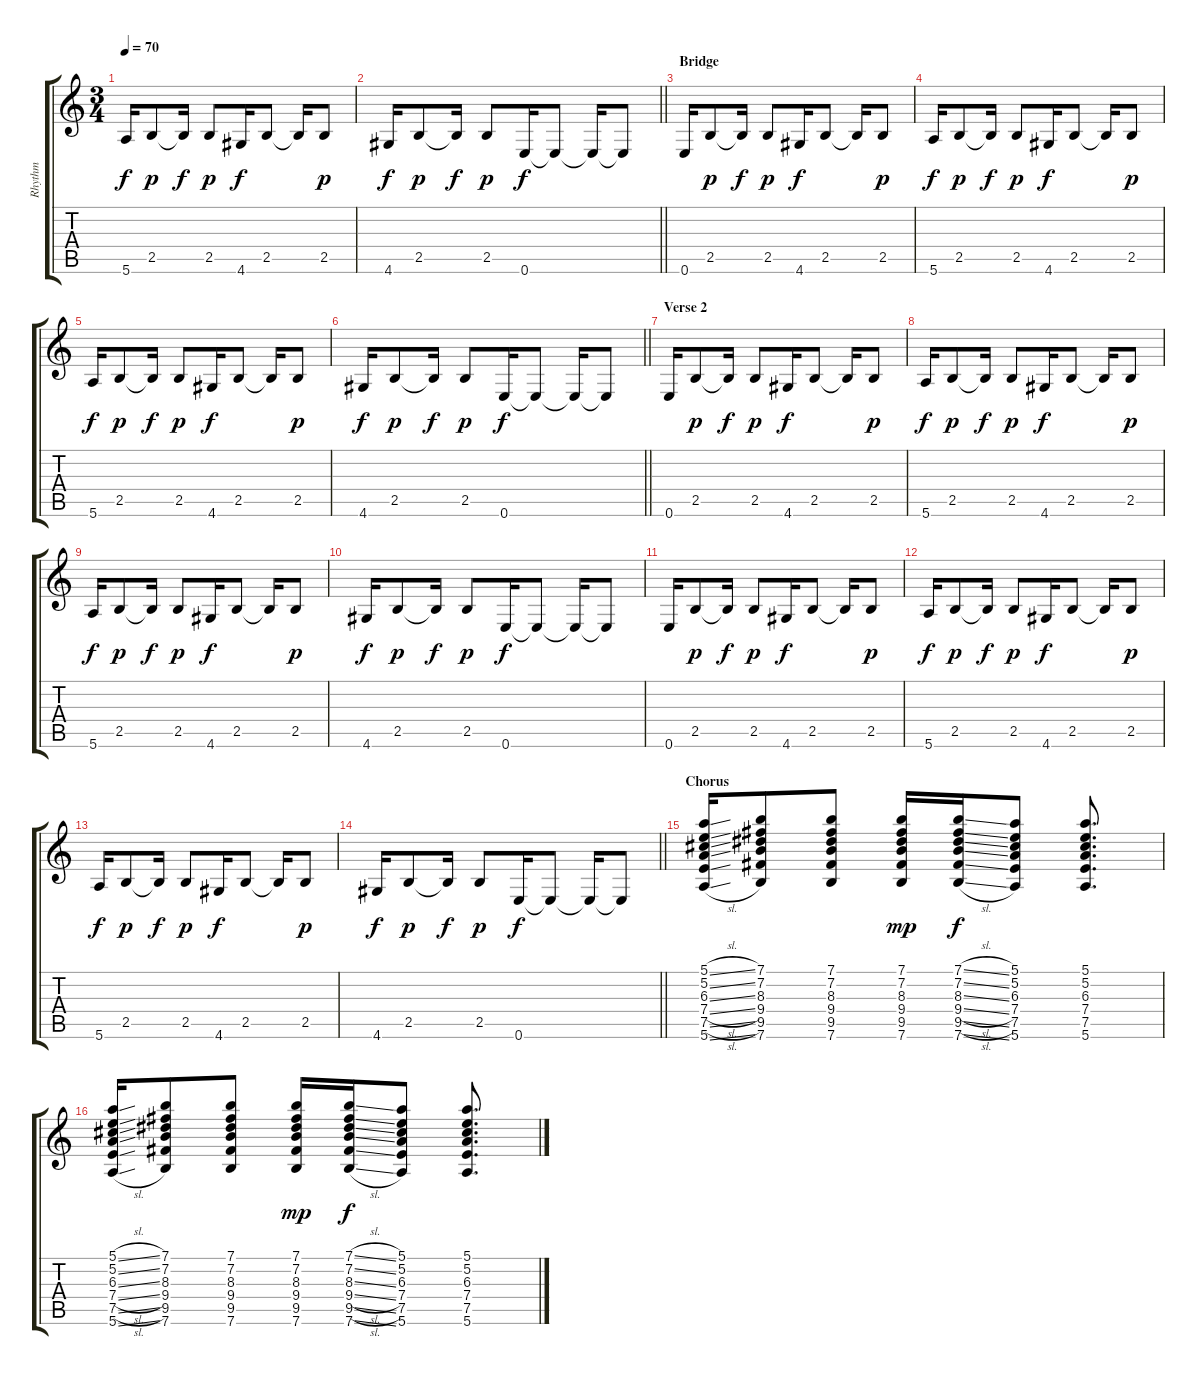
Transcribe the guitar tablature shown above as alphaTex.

\track ("Rhythm" "Rhythm") {instrument electricguitarclean}
\staff {score tabs}
\tuning (E4 B3 G3 D3 A2 E2) {hide}
\ts (3 4)
\tempo 70
\clef g2
\ks c
5.6.16{dy f} 2.5.8{dy p} 2.5{t}.16{dy f} 2.5.8{dy p} 4.6.16{dy f} 2.5.8 2.5{t}.16 2.5.8{dy p} |
\barLineRight lightlight
4.6.16{dy f} 2.5.8{dy p} 2.5{t}.16{dy f} 2.5.8{dy p} 0.6.16{dy f} 0.6{t}.8 0.6{t}.16 0.6{t}.8 |
\section ("" "Bridge")
0.6.16 2.5.8{dy p} 2.5{t}.16{dy f} 2.5.8{dy p} 4.6.16{dy f} 2.5.8 2.5{t}.16 2.5.8{dy p} |
5.6.16{dy f} 2.5.8{dy p} 2.5{t}.16{dy f} 2.5.8{dy p} 4.6.16{dy f} 2.5.8 2.5{t}.16 2.5.8{dy p} |
5.6.16{dy f} 2.5.8{dy p} 2.5{t}.16{dy f} 2.5.8{dy p} 4.6.16{dy f} 2.5.8 2.5{t}.16 2.5.8{dy p} |
\barLineRight lightlight
4.6.16{dy f} 2.5.8{dy p} 2.5{t}.16{dy f} 2.5.8{dy p} 0.6.16{dy f} 0.6{t}.8 0.6{t}.16 0.6{t}.8 |
\section ("" "Verse 2")
0.6.16 2.5.8{dy p} 2.5{t}.16{dy f} 2.5.8{dy p} 4.6.16{dy f} 2.5.8 2.5{t}.16 2.5.8{dy p} |
5.6.16{dy f} 2.5.8{dy p} 2.5{t}.16{dy f} 2.5.8{dy p} 4.6.16{dy f} 2.5.8 2.5{t}.16 2.5.8{dy p} |
5.6.16{dy f} 2.5.8{dy p} 2.5{t}.16{dy f} 2.5.8{dy p} 4.6.16{dy f} 2.5.8 2.5{t}.16 2.5.8{dy p} |
4.6.16{dy f} 2.5.8{dy p} 2.5{t}.16{dy f} 2.5.8{dy p} 0.6.16{dy f} 0.6{t}.8 0.6{t}.16 0.6{t}.8 |
0.6.16 2.5.8{dy p} 2.5{t}.16{dy f} 2.5.8{dy p} 4.6.16{dy f} 2.5.8 2.5{t}.16 2.5.8{dy p} |
5.6.16{dy f} 2.5.8{dy p} 2.5{t}.16{dy f} 2.5.8{dy p} 4.6.16{dy f} 2.5.8 2.5{t}.16 2.5.8{dy p} |
5.6.16{dy f} 2.5.8{dy p} 2.5{t}.16{dy f} 2.5.8{dy p} 4.6.16{dy f} 2.5.8 2.5{t}.16 2.5.8{dy p} |
\barLineRight lightlight
4.6.16{dy f} 2.5.8{dy p} 2.5{t}.16{dy f} 2.5.8{dy p} 0.6.16{dy f} 0.6{t}.8 0.6{t}.16 0.6{t}.8 |
\section ("" "Chorus")
(5.1{sl} 5.2{sl} 6.3{sl} 7.4{sl} 7.5{sl} 5.6{sl}).16 (7.1 7.2 8.3 9.4 9.5 7.6).8 (7.1 7.2 8.3 9.4 9.5 7.6).8 (7.1 7.2 8.3 9.4 9.5 7.6).16{dy mp} (7.1{sl} 7.2{sl} 8.3{sl} 9.4{sl} 9.5{sl} 7.6{sl}).16{dy f} (5.1 5.2 6.3 7.4 7.5 5.6).8 (5.1 5.2 6.3 7.4 7.5 5.6).8{d} |
(5.1{sl} 5.2{sl} 6.3{sl} 7.4{sl} 7.5{sl} 5.6{sl}).16 (7.1 7.2 8.3 9.4 9.5 7.6).8 (7.1 7.2 8.3 9.4 9.5 7.6).8 (7.1 7.2 8.3 9.4 9.5 7.6).16{dy mp} (7.1{sl} 7.2{sl} 8.3{sl} 9.4{sl} 9.5{sl} 7.6{sl}).16{dy f} (5.1 5.2 6.3 7.4 7.5 5.6).8 (5.1 5.2 6.3 7.4 7.5 5.6).8{d}
